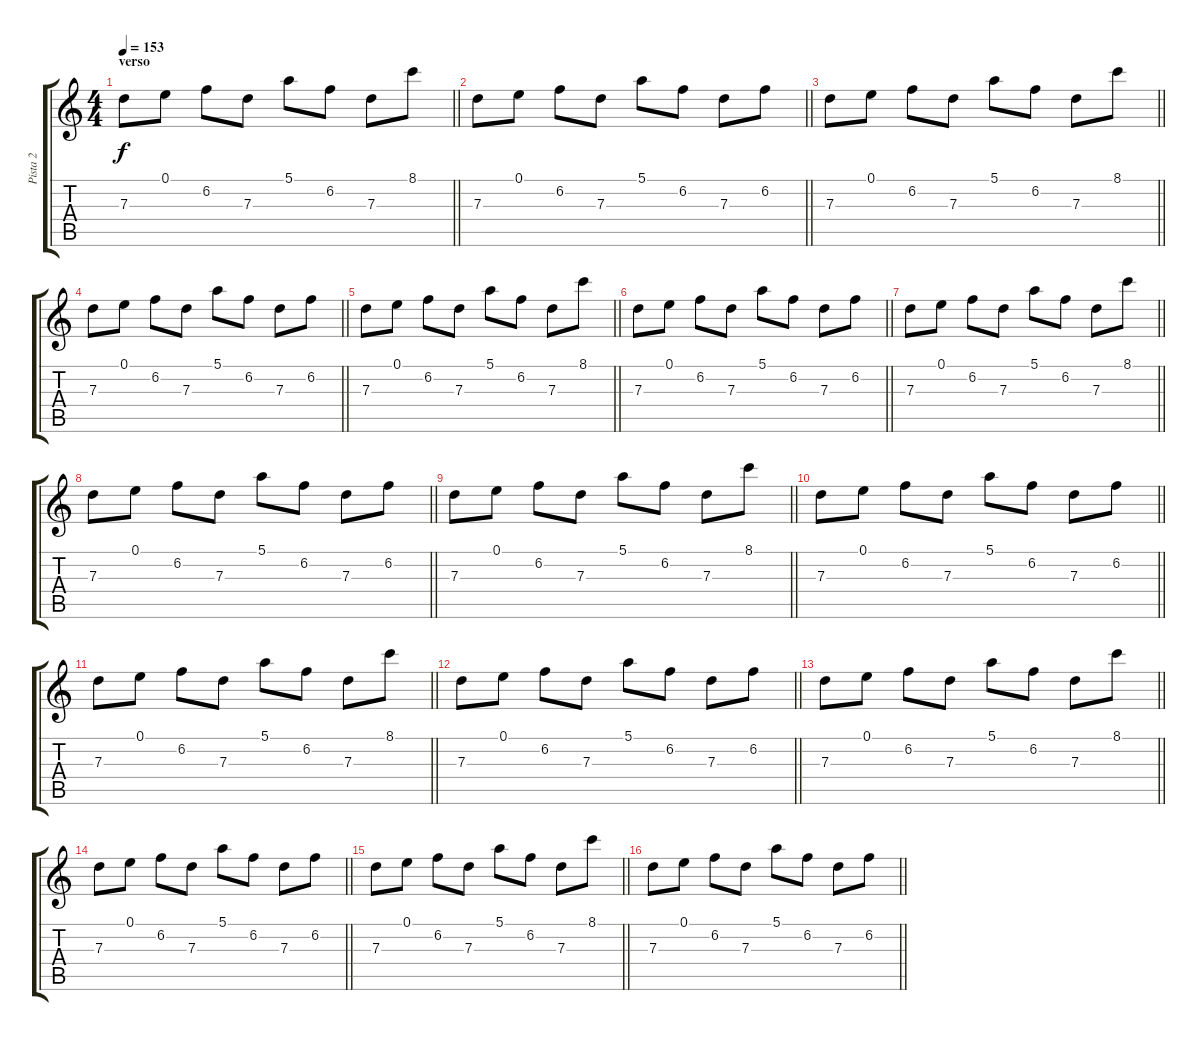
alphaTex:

\track ("Pista 2" "Pista 2") {instrument distortionguitar}
\staff {score tabs}
\tuning (E4 B3 G3 D3 A2 E2) {hide}
\ts (4 4)
\section ("" "verso")
\tempo 153
\clef g2
\barLineRight lightlight
\ks c
7.3.8{dy f instrument electricguitarclean} 0.1.8 6.2.8 7.3.8 5.1.8 6.2.8 7.3.8 8.1.8 |
\barLineRight lightlight
7.3.8 0.1.8 6.2.8 7.3.8 5.1.8 6.2.8 7.3.8 6.2.8 |
\barLineRight lightlight
7.3.8 0.1.8 6.2.8 7.3.8 5.1.8 6.2.8 7.3.8 8.1.8 |
\barLineRight lightlight
7.3.8 0.1.8 6.2.8 7.3.8 5.1.8 6.2.8 7.3.8 6.2.8 |
\barLineRight lightlight
7.3.8{instrument electricguitarclean} 0.1.8 6.2.8 7.3.8 5.1.8 6.2.8 7.3.8 8.1.8 |
\barLineRight lightlight
7.3.8 0.1.8 6.2.8 7.3.8 5.1.8 6.2.8 7.3.8 6.2.8 |
\barLineRight lightlight
7.3.8 0.1.8 6.2.8 7.3.8 5.1.8 6.2.8 7.3.8 8.1.8 |
\barLineRight lightlight
7.3.8 0.1.8 6.2.8 7.3.8 5.1.8 6.2.8 7.3.8 6.2.8 |
\barLineRight lightlight
7.3.8{instrument electricguitarclean} 0.1.8 6.2.8 7.3.8 5.1.8 6.2.8 7.3.8 8.1.8 |
\barLineRight lightlight
7.3.8 0.1.8 6.2.8 7.3.8 5.1.8 6.2.8 7.3.8 6.2.8 |
\barLineRight lightlight
7.3.8 0.1.8 6.2.8 7.3.8 5.1.8 6.2.8 7.3.8 8.1.8 |
\barLineRight lightlight
7.3.8 0.1.8 6.2.8 7.3.8 5.1.8 6.2.8 7.3.8 6.2.8 |
\barLineRight lightlight
7.3.8{instrument electricguitarclean} 0.1.8 6.2.8 7.3.8 5.1.8 6.2.8 7.3.8 8.1.8 |
\barLineRight lightlight
7.3.8 0.1.8 6.2.8 7.3.8 5.1.8 6.2.8 7.3.8 6.2.8 |
\barLineRight lightlight
7.3.8 0.1.8 6.2.8 7.3.8 5.1.8 6.2.8 7.3.8 8.1.8 |
\barLineRight lightlight
7.3.8 0.1.8 6.2.8 7.3.8 5.1.8 6.2.8 7.3.8 6.2.8
